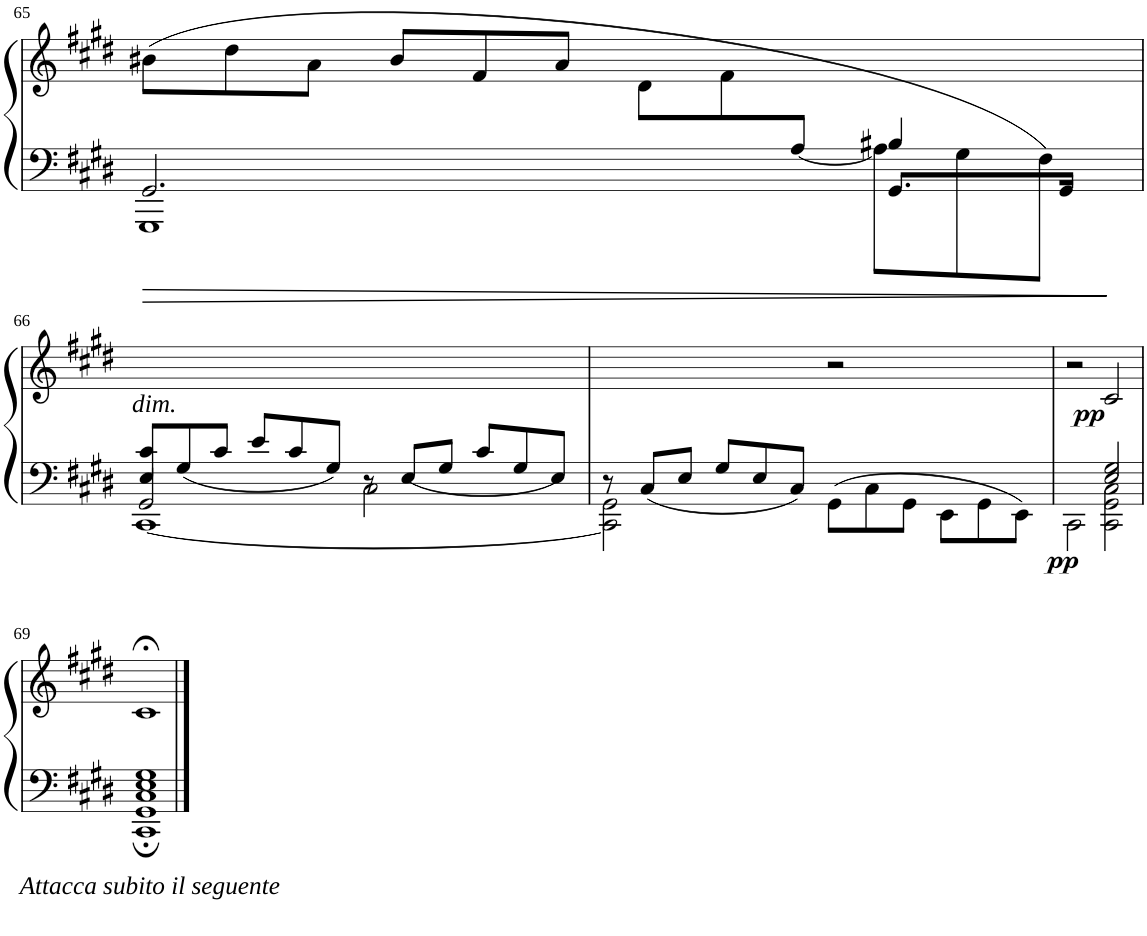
**kern	**kern	**dynam
*part1	*part1	*part1
*staff2	*staff1	*staff1/2
*I"Piano	*	*
*I'Pno	*	*
!!LO:PB:g=z
*clefF4	*clefG2	*
*k[f#c#g#d#]	*k[f#c#g#d#]	*
*M4/4	*M4/4	*
*met(c|)	*met(c|)	*
=65	=65	=65
*^	*	*
*	*^	*	*
*	*	*^	*	*
*	*	*	*	*Xtuplet	*
3%2ryy	2.ryy	2.GG#/	1GGG#	(12b#X\L	.
.	.	.	.	12dd#\	.
.	.	.	.	12a\J	.
.	.	.	.	12b#/L	.
.	.	.	.	12f#/	.
.	.	.	.	12a/J	.
.	.	.	.	12d#\L	.
.	.	.	.	12f#\	.
[12A/J	.	.	.	3ryy	.
*Xtuplet	*	*	*	*	*
12A\L]	4B#X/	8.GG#/L	.	.	.
12G#\	.	.	.	.	.
12F#\J)	.	.	.	.	.
.	.	16GG#/Jk	.	.	.
*	*	*v	*v	*	*
!!LO:LB:g=z
=66	=66	=66	=66	=66
!	!	!	!LO:TX:b:i:t=dim.	!
12E/ 12c#/L	2GG#/	[1CC#	2ryy	.
12G#/	.	.	.	.
12c#/J	.	.	.	.
12e/L	.	.	.	.
12c#/	.	.	.	.
12G#/J	.	.	.	.
12ryy	2C#\	.	12r	.
12E/L	.	.	12%5ryy	.
12G#/J	.	.	.	.
12c#/L	.	.	.	.
12G#/	.	.	.	.
12E/J	.	.	.	.
=67	=67	=67	=67	=67
12ryy	2GG#\	2CC#\]	12r	.
12C#/L	.	.	12%5ryy	.
12E/J	.	.	.	.
12G#/L	.	.	.	.
12E/	.	.	.	.
12C#/J	.	.	.	.
2ryy	12GG#\L	2ryy	2r	.
.	12C#\	.	.	.
.	12GG#\J	.	.	.
.	12EE\L	.	.	.
.	12GG#\	.	.	.
.	12EE\J	.	.	.
*	*v	*v	*	*
=68	=68	=68	=68
!	!	!	!LO:DY:b=2
2ryy	2CC#\	2r	pp
!	!	!	!LO:DY:b
2E/ 2G#/	2CC#\ 2GG#\ 2C#\	2c#/	pp
!!LO:LB:g=z
=69	=69	=69	=69
!LO:TX:b:i:t=Attacca subito il seguente	!	!	!
1E 1G#	1CC#; 1GG#; 1C#;	1c#;<	.
*v	*v	*	*
==	==	==
*-	*-	*-
